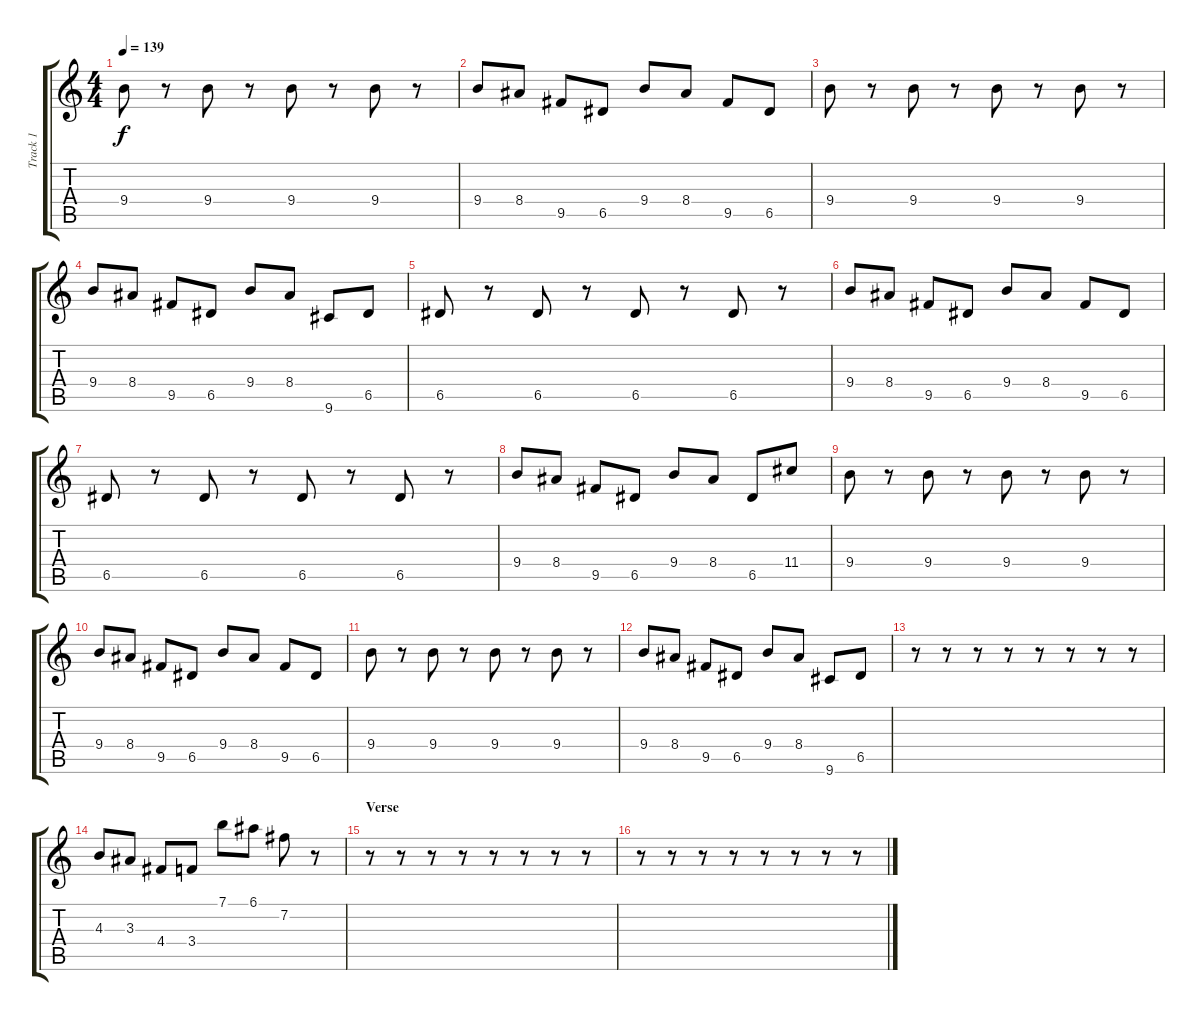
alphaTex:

\track ("Track 1" "Track 1") {instrument overdrivenguitar}
\staff {score tabs}
\tuning (E4 B3 G3 D3 A2 E2) {hide}
\ts (4 4)
\tempo 139
\clef g2
\ks c
9.4.8{dy f} r.8 9.4.8 r.8 9.4.8 r.8 9.4.8 r.8 |
9.4.8 8.4.8 9.5.8 6.5.8 9.4.8 8.4.8 9.5.8 6.5.8 |
9.4.8 r.8 9.4.8 r.8 9.4.8 r.8 9.4.8 r.8 |
9.4.8 8.4.8 9.5.8 6.5.8 9.4.8 8.4.8 9.6.8 6.5.8 |
6.5.8 r.8 6.5.8 r.8 6.5.8 r.8 6.5.8 r.8 |
9.4.8 8.4.8 9.5.8 6.5.8 9.4.8 8.4.8 9.5.8 6.5.8 |
6.5.8 r.8 6.5.8 r.8 6.5.8 r.8 6.5.8 r.8 |
9.4.8 8.4.8 9.5.8 6.5.8 9.4.8 8.4.8 6.5.8 11.4.8 |
9.4.8 r.8 9.4.8 r.8 9.4.8 r.8 9.4.8 r.8 |
9.4.8 8.4.8 9.5.8 6.5.8 9.4.8 8.4.8 9.5.8 6.5.8 |
9.4.8 r.8 9.4.8 r.8 9.4.8 r.8 9.4.8 r.8 |
9.4.8 8.4.8 9.5.8 6.5.8 9.4.8 8.4.8 9.6.8 6.5.8 |
r.8 r.8 r.8 r.8 r.8 r.8 r.8 r.8 |
4.3.8 3.3.8 4.4.8 3.4.8 7.1.8 6.1.8 7.2.8 r.8 |
\section ("" "Verse")
r.8 r.8 r.8 r.8 r.8 r.8 r.8 r.8 |
r.8 r.8 r.8 r.8 r.8 r.8 r.8 r.8
